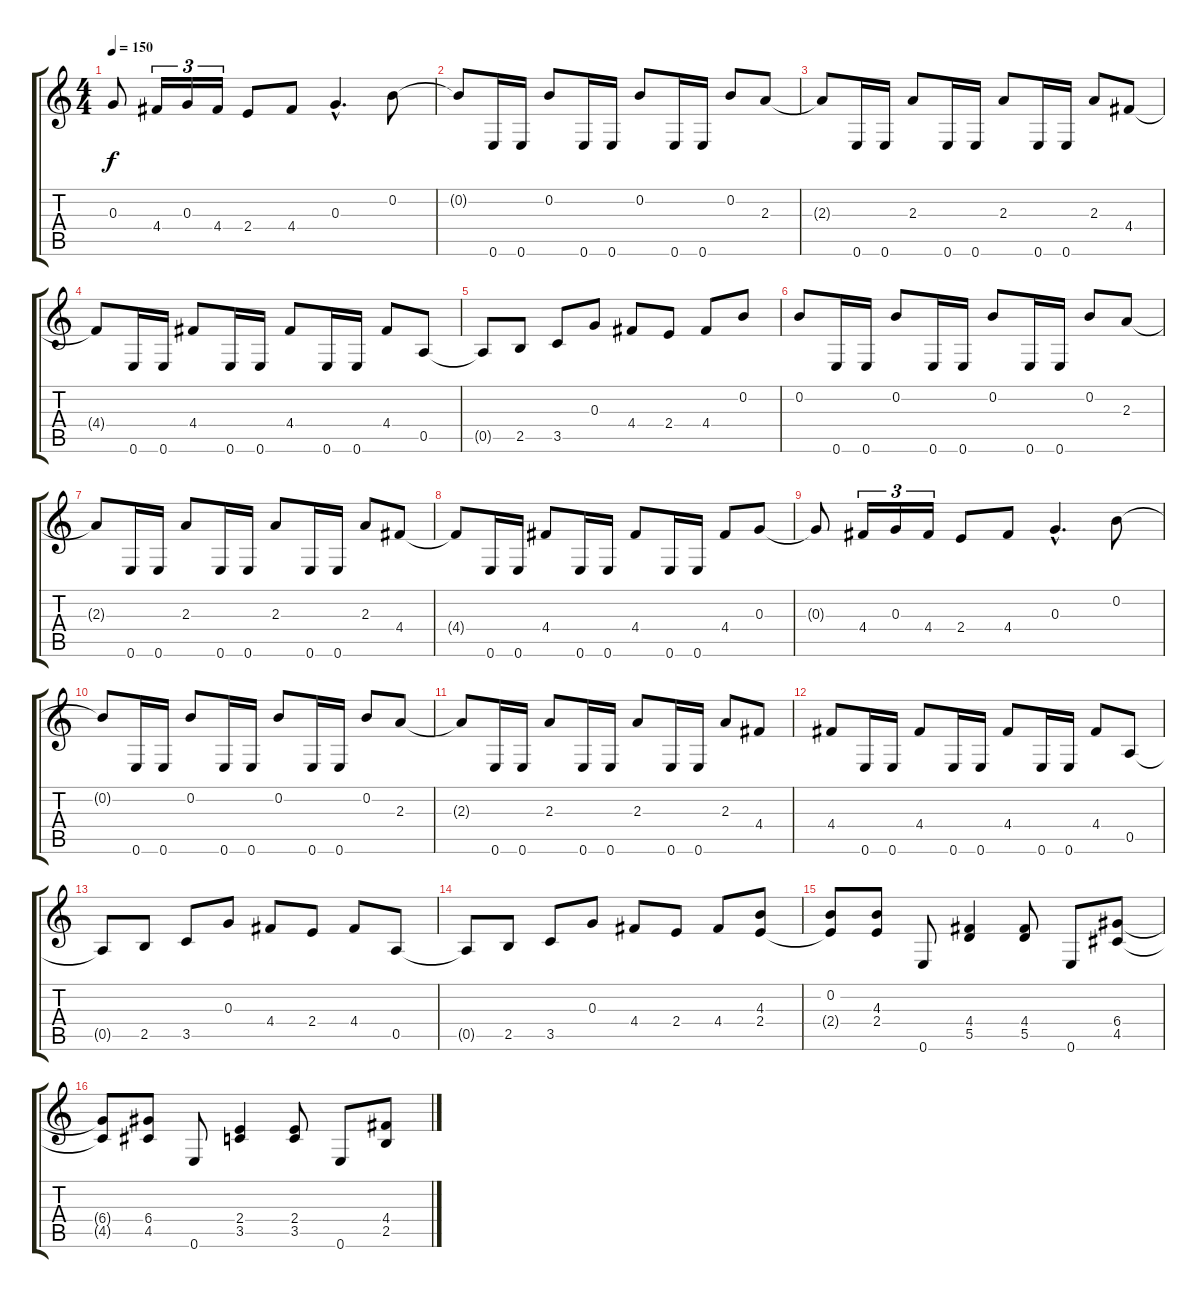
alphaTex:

\track "" {instrument distortionguitar}
\staff {score tabs}
\tuning (E4 B3 G3 D3 A2 E2) {hide}
\ts (4 4)
\tempo 150
\clef g2
\ks c
0.3{t}.8{dy f} 4.4.16{tu (3 2)} 0.3.16{tu (3 2)} 4.4.16{tu (3 2)} 2.4.8 4.4.8 0.3{hac}.4{d} 0.2.8 |
0.2{t}.8 0.6.16 0.6.16 0.2.8 0.6.16 0.6.16 0.2.8 0.6.16 0.6.16 0.2.8 2.3.8 |
2.3{t}.8 0.6.16 0.6.16 2.3.8 0.6.16 0.6.16 2.3.8 0.6.16 0.6.16 2.3.8 4.4.8 |
4.4{t}.8 0.6.16 0.6.16 4.4.8 0.6.16 0.6.16 4.4.8 0.6.16 0.6.16 4.4.8 0.5.8 |
0.5{t}.8 2.5.8 3.5.8 0.3.8 4.4.8 2.4.8 4.4.8 0.2.8 |
0.2.8 0.6.16 0.6.16 0.2.8 0.6.16 0.6.16 0.2.8 0.6.16 0.6.16 0.2.8 2.3.8 |
2.3{t}.8 0.6.16 0.6.16 2.3.8 0.6.16 0.6.16 2.3.8 0.6.16 0.6.16 2.3.8 4.4.8 |
4.4{t}.8 0.6.16 0.6.16 4.4.8 0.6.16 0.6.16 4.4.8 0.6.16 0.6.16 4.4.8 0.3.8 |
0.3{t}.8 4.4.16{tu (3 2)} 0.3.16{tu (3 2)} 4.4.16{tu (3 2)} 2.4.8 4.4.8 0.3{hac}.4{d} 0.2.8 |
0.2{t}.8 0.6.16 0.6.16 0.2.8 0.6.16 0.6.16 0.2.8 0.6.16 0.6.16 0.2.8 2.3.8 |
2.3{t}.8 0.6.16 0.6.16 2.3.8 0.6.16 0.6.16 2.3.8 0.6.16 0.6.16 2.3.8 4.4.8 |
4.4.8 0.6.16 0.6.16 4.4.8 0.6.16 0.6.16 4.4.8 0.6.16 0.6.16 4.4.8 0.5.8 |
0.5{t}.8 2.5.8 3.5.8 0.3.8 4.4.8 2.4.8 4.4.8 0.5.8 |
0.5{t}.8 2.5.8 3.5.8 0.3.8 4.4.8 2.4.8 4.4.8 (4.3 2.4).8 |
(0.2 2.4{t}).8 (4.3 2.4).8 0.6.8 (4.4 5.5).4 (4.4 5.5).8 0.6.8 (6.4 4.5).8 |
(6.4{t} 4.5{t}).8 (6.4 4.5).8 0.6.8 (2.4 3.5).4 (2.4 3.5).8 0.6.8 (4.4 2.5).8
